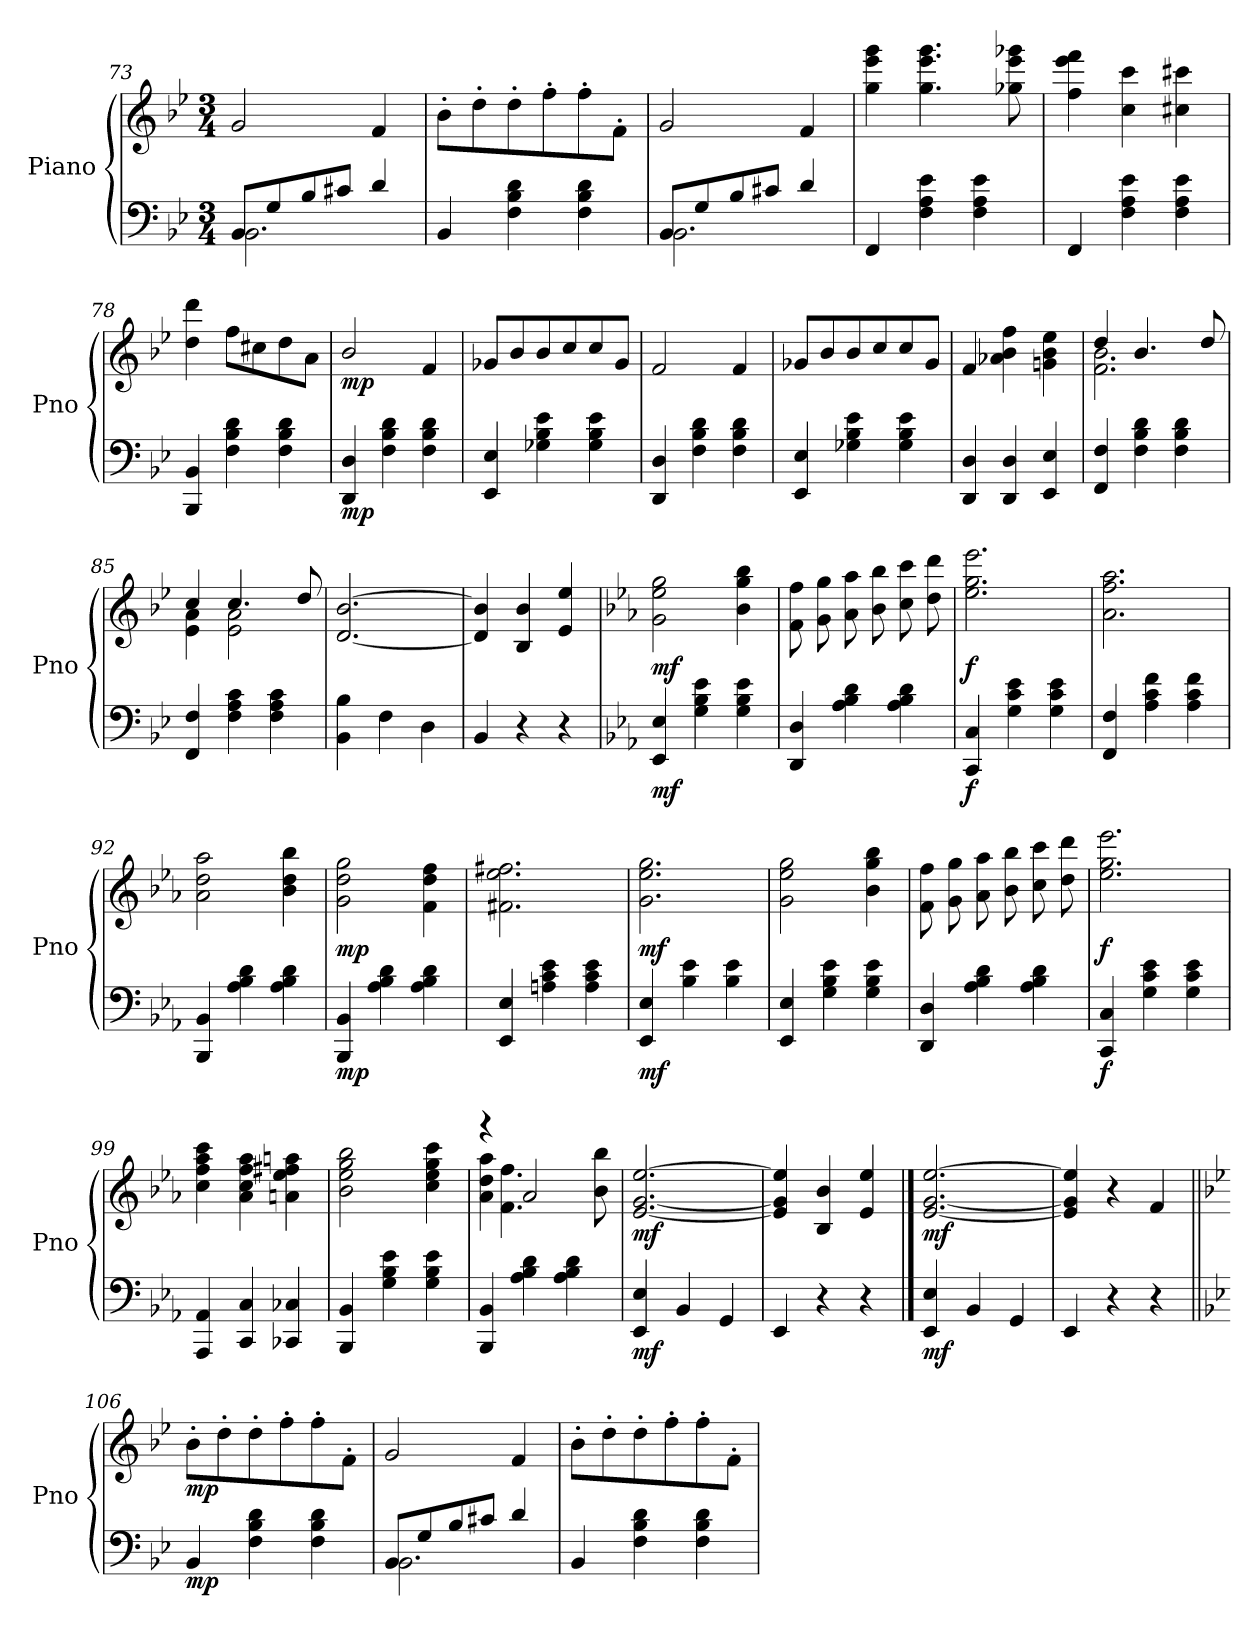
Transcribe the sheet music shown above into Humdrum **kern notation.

**kern	**dynam	**kern	**dynam
*part2	*part2	*part1	*part1
*staff2	*staff2	*staff1	*staff1
*I"Piano	*	*I"Piano	*
*I'Pno	*	*I'Pno	*
!!LO:PB:g=z
*clefF4	*	*clefG2	*
*k[b-e-]	*	*k[b-e-]	*
*M3/4	*	*M3/4	*
=73	=73	=73	=73
*^	*	*	*
8BB-/L	2.BB-\	.	2g/	.
8G/	.	.	.	.
8B-/	.	.	.	.
8c#X/J	.	.	.	.
4d/	.	.	4f/	.
*v	*v	*	*	*
=74	=74	=74	=74
4BB-/	.	8b-'\L	.
.	.	8dd'\	.
4F\ 4B-\ 4d\	.	8dd'\	.
.	.	8ff'\	.
4F\ 4B-\ 4d\	.	8ff'\	.
.	.	8f'\J	.
=75	=75	=75	=75
*^	*	*	*
8BB-/L	2.BB-\	.	2g/	.
8G/	.	.	.	.
8B-/	.	.	.	.
8c#X/J	.	.	.	.
4d/	.	.	4f/	.
*v	*v	*	*	*
=76	=76	=76	=76
4FF/	.	4gg\ 4eee-\ 4ggg\	.
4F\ 4A\ 4e-\	.	4.gg\ 4.eee-\ 4.ggg\	.
4F\ 4A\ 4e-\	.	.	.
!	!	!	!LO:DY:b
.	.	8gg-X\ 8eee-\ 8ggg-X\	other-dynamics
=77	=77	=77	=77
4FF/	.	4ff\ 4eee-\ 4fff\	.
4F\ 4A\ 4e-\	.	4cc\ 4ccc\	.
!	!LO:DY:b	!	!LO:DY:b
4F\ 4A\ 4e-\	other-dynamics	4cc#X\ 4ccc#X\	other-dynamics
=78	=78	=78	=78
4BBB-/ 4BB-/	.	4dd\ 4ddd\	.
4F\ 4B-\ 4d\	.	8ff\L	.
.	.	8cc#X\	.
4F\ 4B-\ 4d\	.	8dd\	.
!	!	!	!LO:DY:b
.	.	8a\J	other-dynamics
!!LO:LB:g=z
=79	=79	=79	=79
!	!LO:DY:b	!	!LO:DY:b
4DD/ 4D/	mp	2b-/	mp
4F\ 4B-\ 4d\	.	.	.
4F\ 4B-\ 4d\	.	4f/	.
=80	=80	=80	=80
4EE-/ 4E-/	.	8g-X/L	.
.	.	8b-/	.
4G-X\ 4B-\ 4e-\	.	8b-/	.
.	.	8cc/	.
4G-\ 4B-\ 4e-\	.	8cc/	.
.	.	8g-/J	.
=81	=81	=81	=81
4DD/ 4D/	.	2f/	.
4F\ 4B-\ 4d\	.	.	.
4F\ 4B-\ 4d\	.	4f/	.
=82	=82	=82	=82
4EE-/ 4E-/	.	8g-X/L	.
.	.	8b-/	.
4G-X\ 4B-\ 4e-\	.	8b-/	.
.	.	8cc/	.
4G-\ 4B-\ 4e-\	.	8cc/	.
.	.	8g-/J	.
=83	=83	=83	=83
4DD/ 4D/	.	4f/	.
4DD/ 4D/	.	4a-X\ 4b-\ 4ff\	.
!	!LO:DY:b	!	!LO:DY:b
4EE-/ 4E-/	other-dynamics	4gn\ 4b-\ 4ee-\	other-dynamics
=84	=84	=84	=84
*	*	*^	*
4FF/ 4F/	.	4dd/	2.f\ 2.b-\	.
4F\ 4B-\ 4d\	.	4.b-/	.	.
4F\ 4B-\ 4d\	.	.	.	.
.	.	8dd/	.	.
!!LO:LB:g=z	!!
=85	=85	=85	=85	=85
4FF/ 4F/	.	4cc/	4e-\ 4a\	.
4F\ 4A\ 4c\	.	4.cc/	2e-\ 2a\	.
4F\ 4A\ 4c\	.	.	.	.
.	.	8dd/	.	.
*	*	*v	*v	*
=86	=86	=86	=86
4BB-\ 4B-\	.	[2.d/ [2.b-/	.
4F\	.	.	.
4D\	.	.	.
=87	=87	=87	=87
4BB-/	.	4d/] 4b-/]	.
4r	.	4B-/ 4b-/	.
4r	.	4e-/ 4ee-/	.
=88!|	=88!|	=88!|	=88!|
*k[b-e-a-]	*	*k[b-e-a-]	*
!	!LO:DY:b	!	!LO:DY:b
4EE-/ 4E-/	mf	2g\ 2ee-\ 2gg\	mf
4G\ 4B-\ 4e-\	.	.	.
4G\ 4B-\ 4e-\	.	4b-\ 4gg\ 4bb-\	.
=89	=89	=89	=89
4DD/ 4D/	.	8f\ 8ff\	.
.	.	8g\ 8gg\	.
4A-\ 4B-\ 4d\	.	8a-\ 8aa-\	.
.	.	8b-\ 8bb-\	.
4A-\ 4B-\ 4d\	.	8cc\ 8ccc\	.
.	.	8dd\ 8ddd\	.
=90	=90	=90	=90
!	!LO:DY:b	!	!LO:DY:b
4CC/ 4C/	f	2.ee-\ 2.gg\ 2.eee-\	f
4G\ 4c\ 4e-\	.	.	.
4G\ 4c\ 4e-\	.	.	.
!!LO:LB:g=z
=91	=91	=91	=91
4FF/ 4F/	.	2.a-\ 2.ff\ 2.aa-\	.
4A-\ 4c\ 4f\	.	.	.
4A-\ 4c\ 4f\	.	.	.
=92	=92	=92	=92
4BBB-/ 4BB-/	.	2a-\ 2dd\ 2aa-\	.
4A-\ 4B-\ 4d\	.	.	.
4A-\ 4B-\ 4d\	.	4b-\ 4dd\ 4bb-\	.
=93	=93	=93	=93
!	!LO:DY:b	!	!LO:DY:b
4BBB-/ 4BB-/	mp	2g\ 2dd\ 2gg\	mp
4A-\ 4B-\ 4d\	.	.	.
4A-\ 4B-\ 4d\	.	4f\ 4dd\ 4ff\	.
=94	=94	=94	=94
4EE-/ 4E-/	.	2.f#X\ 2.ee-\ 2.ff#X\	.
4An\ 4c\ 4e-\	.	.	.
!	!LO:DY:b	!	!
4A\ 4c\ 4e-\	other-dynamics	.	.
=95	=95	=95	=95
!	!LO:DY:b	!	!LO:DY:b
4EE-/ 4E-/	mf	2.g\ 2.ee-\ 2.gg\	mf
4B-\ 4e-\	.	.	.
4B-\ 4e-\	.	.	.
=96	=96	=96	=96
4EE-/ 4E-/	.	2g\ 2ee-\ 2gg\	.
4G\ 4B-\ 4e-\	.	.	.
4G\ 4B-\ 4e-\	.	4b-\ 4gg\ 4bb-\	.
=97	=97	=97	=97
4DD/ 4D/	.	8f\ 8ff\	.
.	.	8g\ 8gg\	.
4A-\ 4B-\ 4d\	.	8a-\ 8aa-\	.
.	.	8b-\ 8bb-\	.
4A-\ 4B-\ 4d\	.	8cc\ 8ccc\	.
.	.	8dd\ 8ddd\	.
!!LO:LB:g=z
=98	=98	=98	=98
!	!LO:DY:b	!	!LO:DY:b
4CC/ 4C/	f	2.ee-\ 2.gg\ 2.eee-\	f
4G\ 4c\ 4e-\	.	.	.
4G\ 4c\ 4e-\	.	.	.
=99	=99	=99	=99
4AAA-/ 4AA-/	.	4cc\ 4ff\ 4aa-\ 4ccc\	.
4CC/ 4C/	.	4a-\ 4cc\ 4ff\ 4aa-\	.
4CC-X/ 4C-X/	.	4an\ 4ee-\ 4ff#X\ 4aan\	.
=100	=100	=100	=100
4BBB-/ 4BB-/	.	2b-\ 2ee-\ 2gg\ 2bb-\	.
4G\ 4B-\ 4e-\	.	.	.
4G\ 4B-\ 4e-\	.	4cc\ 4ee-\ 4gg\ 4ccc\	.
=101	=101	=101	=101
*	*	*^	*
4BBB-/ 4BB-/	.	4r	4a-\ 4dd\ 4aa-\	.
4A-\ 4B-\ 4d\	.	2a-/	4.f\ 4.ff\	.
4A-\ 4B-\ 4d\	.	.	.	.
.	.	.	8b-\ 8bb-\	.
=102	=102	=102	=102	=102
!	!LO:DY:b	!	!	!LO:DY:b
*	*	*v	*v	*
4EE-/ 4E-/	mf	[2.e-/ [2.g/ [2.ee-/	mf
4BB-/	.	.	.
4GG/	.	.	.
=103	=103	=103	=103
4EE-/	.	4e-/] 4g/] 4ee-/]	.
4r	.	4B-/ 4b-/	.
4r	.	4e-/ 4ee-/	.
==104	==104	==104	==104
!	!LO:DY:b	!	!LO:DY:b
4EE-/ 4E-/	mf	[2.e-/ [2.g/ [2.ee-/	mf
4BB-/	.	.	.
4GG/	.	.	.
!!LO:LB:g=z
=105	=105	=105	=105
4EE-/	.	4e-/] 4g/] 4ee-/]	.
4r	.	4r	.
4r	.	4f/	.
=106||	=106||	=106||	=106||
*k[b-e-]	*	*k[b-e-]	*
!	!LO:DY:b	!	!LO:DY:b
4BB-/	mp	8b-'\L	mp
.	.	8dd'\	.
4F\ 4B-\ 4d\	.	8dd'\	.
.	.	8ff'\	.
4F\ 4B-\ 4d\	.	8ff'\	.
.	.	8f'\J	.
=107	=107	=107	=107
*^	*	*	*
8BB-/L	2.BB-\	.	2g/	.
8G/	.	.	.	.
8B-/	.	.	.	.
8c#X/J	.	.	.	.
4d/	.	.	4f/	.
*v	*v	*	*	*
=108	=108	=108	=108
4BB-/	.	8b-'\L	.
.	.	8dd'\	.
4F\ 4B-\ 4d\	.	8dd'\	.
.	.	8ff'\	.
4F\ 4B-\ 4d\	.	8ff'\	.
.	.	8f'\J	.
=	=	=	=
*-	*-	*-	*-
